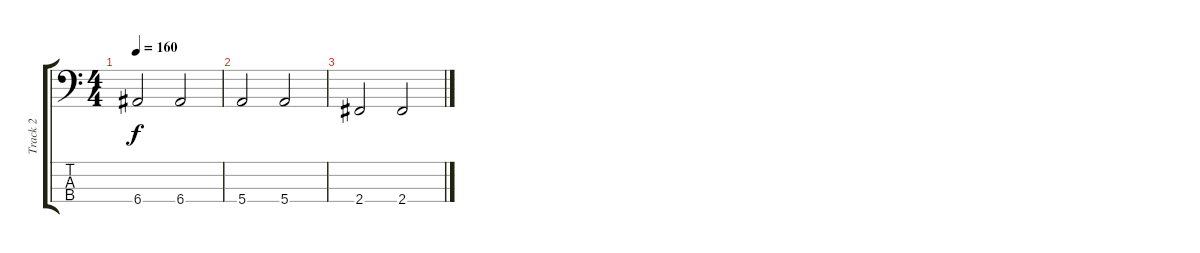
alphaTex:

\track ("Track 2" "Track 2") {instrument electricbassfinger}
\staff {score tabs}
\tuning (G2 D2 A1 E1) {hide}
\ts (4 4)
\tempo 160
\clef f4
\ks c
6.4.2{dy f} 6.4.2 |
5.4.2 5.4.2 |
2.4.2 2.4.2
